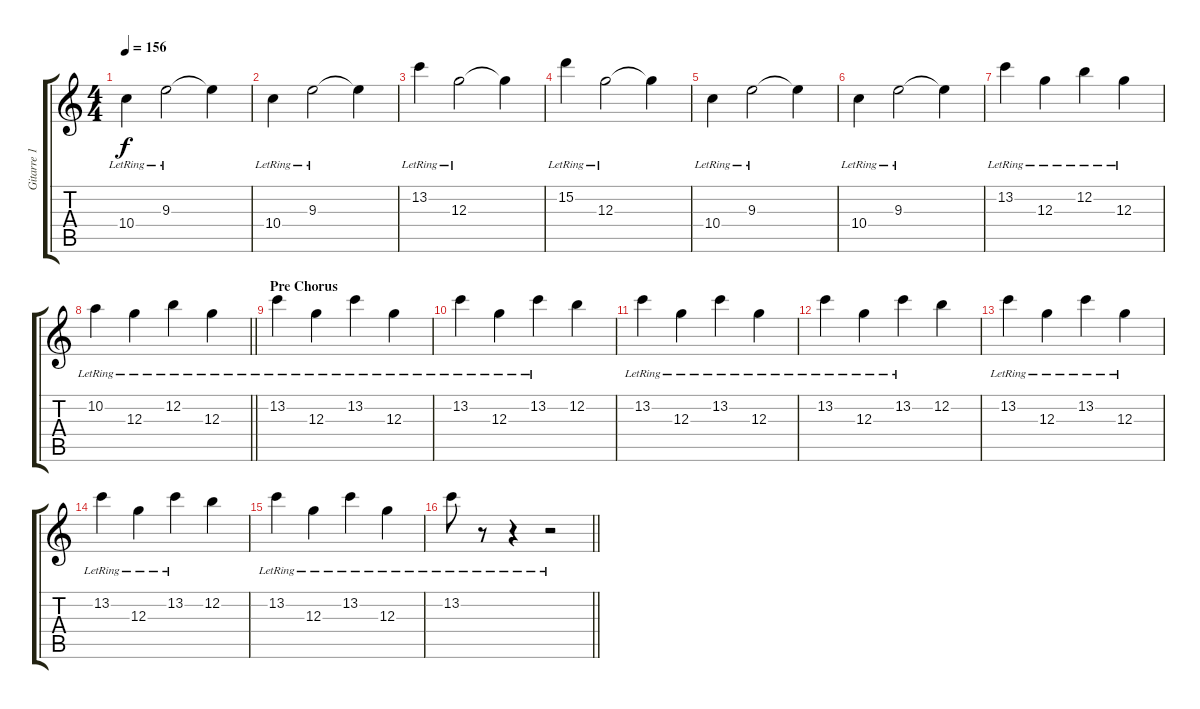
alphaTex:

\track ("Gitarre 1" "Gitarre 1") {instrument electricguitarclean}
\staff {score tabs}
\tuning (E4 B3 G3 D3 A2 E2) {hide}
\ts (4 4)
\tempo 156
\clef g2
\ks c
10.4{lr}.4{dy f} 9.3{lr}.2 9.3{t}.4 |
10.4{lr}.4 9.3{lr}.2 9.3{t}.4 |
13.2{lr}.4 12.3{lr}.2 12.3{t}.4 |
15.2{lr}.4 12.3{lr}.2 12.3{t}.4 |
10.4{lr}.4 9.3{lr}.2 9.3{t}.4 |
10.4{lr}.4 9.3{lr}.2 9.3{t}.4 |
13.2{lr}.4 12.3{lr}.4 12.2{lr}.4 12.3{lr}.4 |
\barLineRight lightlight
10.2{lr}.4 12.3{lr}.4 12.2{lr}.4 12.3{lr}.4 |
\section ("" "Pre Chorus")
13.2{lr}.4 12.3{lr}.4 13.2{lr}.4 12.3{lr}.4 |
13.2{lr}.4 12.3{lr}.4 13.2{lr}.4 12.2.4 |
13.2{lr}.4 12.3{lr}.4 13.2{lr}.4 12.3{lr}.4 |
13.2{lr}.4 12.3{lr}.4 13.2{lr}.4 12.2.4 |
13.2{lr}.4 12.3{lr}.4 13.2{lr}.4 12.3{lr}.4 |
13.2{lr}.4 12.3{lr}.4 13.2{lr}.4 12.2.4 |
13.2{lr}.4 12.3{lr}.4 13.2{lr}.4 12.3{lr}.4 |
\barLineRight lightlight
13.2{lr}.8 r.8 r.4 r.2
